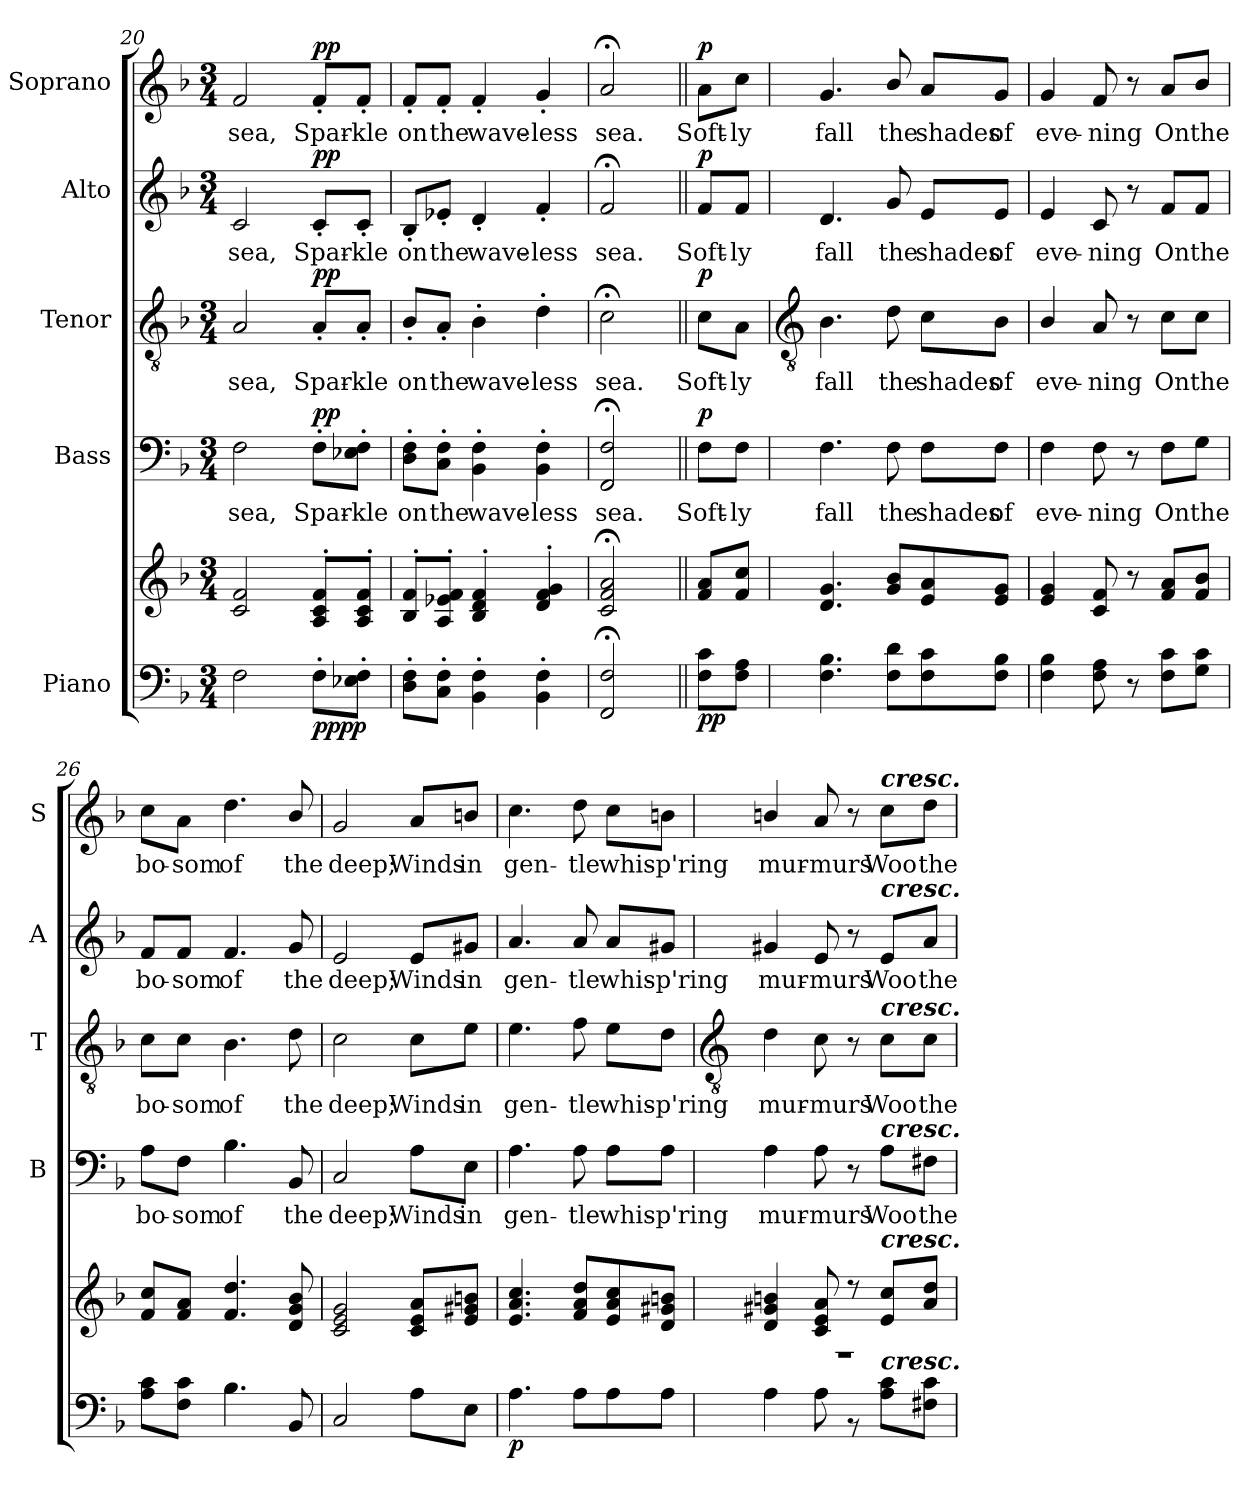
**kern	**kern	**dynam	**kern	**text	**dynam	**kern	**text	**dynam	**kern	**text	**dynam	**kern	**text	**dynam
*part5	*part5	*part5	*part4	*part4	*part4	*part3	*part3	*part3	*part2	*part2	*part2	*part1	*part1	*part1
*staff6	*staff5	*staff5/6	*staff4	*staff4	*staff4	*staff3	*staff3	*staff3	*staff2	*staff2	*staff2	*staff1	*staff1	*staff1
*I"Piano	*	*	*I"Bass	*	*	*I"Tenor	*	*	*I"Alto	*	*	*I"Soprano	*	*
*	*	*	*I'B	*	*	*I'T	*	*	*I'A	*	*	*I'S	*	*
*clefF4	*clefG2	*	*clefF4	*	*	*clefGv2	*	*	*clefG2	*	*	*clefG2	*	*
*k[b-]	*k[b-]	*	*k[b-]	*	*	*k[b-]	*	*	*k[b-]	*	*	*k[b-]	*	*
*F:	*F:	*	*F:	*	*	*F:	*	*	*F:	*	*	*F:	*	*
*M3/4	*M3/4	*	*M3/4	*	*	*M3/4	*	*	*M3/4	*	*	*M3/4	*	*
=20	=20	=20	=20	=20	=20	=20	=20	=20	=20	=20	=20	=20	=20	=20
*	*^	*	*	*	*	*	*	*	*	*	*	*	*	*
!	!	!LO:N:vis=1	!	!	!LO:LY:b	!	!	!LO:LY:b	!	!	!LO:LY:b	!	!	!LO:LY:b	!
2F	2c/ 2f/	2.ryy	.	2F	sea,	.	2A	sea,	.	2c	sea,	.	2f	sea,	.
!	!	!	!LO:DY:b=2	!	!LO:LY:b	!	!	!LO:LY:b	!	!	!LO:LY:b	!	!	!LO:LY:b	!
!	!	!	!LO:DY:n=1:b	!	!	!LO:DY:b	!	!	!LO:DY:b	!	!	!LO:DY:b	!	!	!LO:DY:b
8F'L	8A/' 8c/' 8f/'L	.	pp pp	8F'\L	Spar-	pp	8A'/L	Spar-	pp	8c'/L	Spar-	pp	8f'/L	Spar-	pp
!	!	!	!	!	!LO:LY:b	!	!	!LO:LY:b	!	!	!LO:LY:b	!	!	!LO:LY:b	!
8E-X' 8F'J	8A/' 8c/' 8f/'J	.	.	8E-X'\ 8F'\J	-kle	.	8A'/J	-kle	.	8c'/J	-kle	.	8f'/J	-kle	.
=21	=21	=21	=21	=21	=21	=21	=21	=21	=21	=21	=21	=21	=21	=21	=21
!	!	!LO:N:vis=1	!	!	!LO:LY:b	!	!	!LO:LY:b	!	!	!LO:LY:b	!	!	!LO:LY:b	!
8D' 8F'L	8B-/' 8f/'L	2.ryy	.	8D'\ 8F'\L	on	.	8B-'/L	on	.	8B-'/L	on	.	8f'/L	on	.
!	!	!	!	!	!LO:LY:b	!	!	!LO:LY:b	!	!	!LO:LY:b	!	!	!LO:LY:b	!
8C' 8F'J	8A/' 8e-X/' 8f/'J	.	.	8C'\ 8F'\J	the	.	8A'/J	the	.	8e-X'/J	the	.	8f'/J	the	.
!	!	!	!	!	!LO:LY:b	!	!	!LO:LY:b	!	!	!LO:LY:b	!	!	!LO:LY:b	!
4BB-' 4F'	4B-/' 4d/' 4f/'	.	.	4BB-' 4F'	wave-	.	4B-'	wave-	.	4d'	wave-	.	4f'	wave-	.
!	!	!	!	!	!LO:LY:b	!	!	!LO:LY:b	!	!	!LO:LY:b	!	!	!LO:LY:b	!
4BB-' 4F'	4d/' 4f/' 4g/'	.	.	4BB-' 4F'	-less	.	4d'	-less	.	4f'	-less	.	4g'	-less	.
=22	=22	=22	=22	=22	=22	=22	=22	=22	=22	=22	=22	=22	=22	=22	=22
!	!	!	!	!	!LO:LY:b	!	!	!LO:LY:b	!	!	!LO:LY:b	!	!	!LO:LY:b	!
2FF; 2F;	2c/;< 2f/;< 2a/;<	2ryy	.	2FF;< 2F;<	sea.	.	2c;<	sea.	.	2f;<	sea.	.	2a;<	sea.	.
=23||	=23||	=23||	=23||	=23||	=23||	=23||	=23||	=23||	=23||	=23||	=23||	=23||	=23||	=23||	=23||
!	!	!	!LO:DY:b=2	!	!LO:LY:b	!	!	!LO:LY:b	!	!	!LO:LY:b	!	!	!LO:LY:b	!
!	!	!	!LO:DY:n=1:b	!	!	!LO:DY:b	!	!	!LO:DY:b	!	!	!LO:DY:b	!	!	!LO:DY:b
8F 8cL	8f/ 8a/L	4ryy	p p	8F\L	Soft-	p	8c\L	Soft-	p	8f/L	Soft-	p	8a\L	Soft-	p
!	!	!	!	!	!LO:LY:b	!	!	!LO:LY:b	!	!	!LO:LY:b	!	!	!LO:LY:b	!
8F 8AJ	8f/ 8cc/J	.	.	8F\J	-ly	.	8A\J	-ly	.	8f/J	-ly	.	8cc\J	-ly	.
*	*v	*v	*	*	*	*	*	*	*	*	*	*	*	*	*
!!LO:LB:g=z
=24	=24	=24	=24	=24	=24	=24	=24	=24	=24	=24	=24	=24	=24	=24
*	*	*	*	*	*	*clefGv2	*	*	*	*	*	*	*	*
!	!	!	!	!LO:LY:b	!	!	!LO:LY:b	!	!	!LO:LY:b	!	!	!LO:LY:b	!
4.F 4.B-	4.d 4.g	.	4.F	fall	.	4.B-	fall	.	4.d	fall	.	4.g	fall	.
!	!	!	!	!LO:LY:b	!	!	!LO:LY:b	!	!	!LO:LY:b	!	!	!LO:LY:b	!
8F 8dL	8g/ 8b-/L	.	8F	the	.	8d	the	.	8g	the	.	8b-/	the	.
!	!	!	!	!LO:LY:b	!	!	!LO:LY:b	!	!	!LO:LY:b	!	!	!LO:LY:b	!
8F 8c	8e 8a	.	8F\L	shades	.	8c\L	shades	.	8e/L	shades	.	8a/L	shades	.
!	!	!	!	!LO:LY:b	!	!	!LO:LY:b	!	!	!LO:LY:b	!	!	!LO:LY:b	!
8F 8B-J	8e 8gJ	.	8F\J	of	.	8B-\J	of	.	8e/J	of	.	8g/J	of	.
=25	=25	=25	=25	=25	=25	=25	=25	=25	=25	=25	=25	=25	=25	=25
!	!	!	!	!LO:LY:b	!	!	!LO:LY:b	!	!	!LO:LY:b	!	!	!LO:LY:b	!
4F 4B-	4e 4g	.	4F	eve-	.	4B-/	eve-	.	4e	eve-	.	4g	eve-	.
!	!	!	!	!LO:LY:b	!	!	!LO:LY:b	!	!	!LO:LY:b	!	!	!LO:LY:b	!
8F 8A	8c 8f	.	8F	-ning	.	8A	-ning	.	8c	-ning	.	8f	-ning	.
8r	8r	.	8r	.	.	8r	.	.	8r	.	.	8r	.	.
!	!	!	!	!LO:LY:b	!	!	!LO:LY:b	!	!	!LO:LY:b	!	!	!LO:LY:b	!
8F 8cL	8f 8aL	.	8F\L	On	.	8c\L	On	.	8f/L	On	.	8a/L	On	.
!	!	!	!	!LO:LY:b	!	!	!LO:LY:b	!	!	!LO:LY:b	!	!	!LO:LY:b	!
8G 8cJ	8f 8b-J	.	8G\J	the	.	8c\J	the	.	8f/J	the	.	8b-/J	the	.
=26	=26	=26	=26	=26	=26	=26	=26	=26	=26	=26	=26	=26	=26	=26
!	!	!	!	!LO:LY:b	!	!	!LO:LY:b	!	!	!LO:LY:b	!	!	!LO:LY:b	!
8A 8cL	8f 8ccL	.	8A\L	bo-	.	8c\L	bo-	.	8f/L	bo-	.	8cc\L	bo-	.
!	!	!	!	!LO:LY:b	!	!	!LO:LY:b	!	!	!LO:LY:b	!	!	!LO:LY:b	!
8F 8cJ	8f 8aJ	.	8F\J	-som	.	8c\J	-som	.	8f/J	-som	.	8a\J	-som	.
!	!	!	!	!LO:LY:b	!	!	!LO:LY:b	!	!	!LO:LY:b	!	!	!LO:LY:b	!
4.B-	4.f 4.dd	.	4.B-	of	.	4.B-	of	.	4.f	of	.	4.dd	of	.
!	!	!	!	!LO:LY:b	!	!	!LO:LY:b	!	!	!LO:LY:b	!	!	!LO:LY:b	!
8BB-	8d/ 8g/ 8b-/	.	8BB-	the	.	8d	the	.	8g	the	.	8b-/	the	.
=27	=27	=27	=27	=27	=27	=27	=27	=27	=27	=27	=27	=27	=27	=27
!	!	!	!	!LO:LY:b	!	!	!LO:LY:b	!	!	!LO:LY:b	!	!	!LO:LY:b	!
2C/	2c 2e 2g	.	2C	deep;	.	2c	deep;	.	2e	deep;	.	2g	deep;	.
!	!	!	!	!LO:LY:b	!	!	!LO:LY:b	!	!	!LO:LY:b	!	!	!LO:LY:b	!
8AL	8c 8e 8aL	.	8A\L	Winds	.	8c\L	Winds	.	8e/L	Winds	.	8a/L	Winds	.
!	!	!	!	!LO:LY:b	!	!	!LO:LY:b	!	!	!LO:LY:b	!	!	!LO:LY:b	!
8EJ	8e 8g#X 8bnJ	.	8E\J	in	.	8e\J	in	.	8g#X/J	in	.	8bn/J	in	.
=28	=28	=28	=28	=28	=28	=28	=28	=28	=28	=28	=28	=28	=28	=28
!	!	!LO:DY:b=2	!	!LO:LY:b	!	!	!LO:LY:b	!	!	!LO:LY:b	!	!	!LO:LY:b	!
4.A	4.e 4.a 4.cc	p	4.A	gen-	.	4.e	gen-	.	4.a	gen-	.	4.cc	gen-	.
!	!	!	!	!LO:LY:b	!	!	!LO:LY:b	!	!	!LO:LY:b	!	!	!LO:LY:b	!
8AL	8f 8a 8ddL	.	8A	-tle	.	8f	-tle	.	8a	-tle	.	8dd	-tle	.
!	!	!	!	!LO:LY:b	!	!	!LO:LY:b	!	!	!LO:LY:b	!	!	!LO:LY:b	!
8A	8e 8a 8cc	.	8A\L	whis-	.	8e\L	whis-	.	8a/L	whis-	.	8cc\L	whis-	.
!	!	!	!	!LO:LY:b	!	!	!LO:LY:b	!	!	!LO:LY:b	!	!	!LO:LY:b	!
8AJ	8d/ 8g#X/ 8bn/J	.	8A\J	-p'ring	.	8d\J	-p'ring	.	8g#X/J	-p'ring	.	8bn\J	-p'ring	.
!!LO:LB:g=z
=29	=29	=29	=29	=29	=29	=29	=29	=29	=29	=29	=29	=29	=29	=29
*	*	*	*	*	*	*clefGv2	*	*	*	*	*	*	*	*
*	*^	*	*	*	*	*	*	*	*	*	*	*	*	*
!LO:N:vis=1	!	!LO:N:vis=1	!	!	!LO:LY:b	!	!	!LO:LY:b	!	!	!LO:LY:b	!	!	!LO:LY:b	!
*^	*	*	*	*	*	*	*	*	*	*	*	*	*	*	*
2.ryy	4A\	4d/ 4g#X/ 4bn/	2.r	.	4A	mur-	.	4d	mur-	.	4g#X	mur-	.	4bn/	mur-	.
!	!	!	!	!	!	!LO:LY:b	!	!	!LO:LY:b	!	!	!LO:LY:b	!	!	!LO:LY:b	!
.	8A\	8c/ 8e/ 8a/	.	.	8A	-murs	.	8c	-murs	.	8e	-murs	.	8a	-murs	.
.	8r	8r	.	.	8r	.	.	8r	.	.	8r	.	.	8r	.	.
!	!	!	!	!	!	!	!	!	!	!	!	!	!	!LO:TX:a:Bi:t=cresc.	!	!
!	!	!	!	!	!	!	!	!	!	!	!LO:TX:a:Bi:t=cresc.	!	!	!	!	!
!	!	!	!	!	!	!	!	!LO:TX:a:Bi:t=cresc.	!	!	!	!	!	!	!	!
!	!	!	!	!	!LO:TX:a:Bi:t=cresc.	!	!	!	!	!	!	!	!	!	!	!
!	!	!LO:TX:a:Bi:t=cresc.	!	!	!	!	!	!	!	!	!	!	!	!	!	!
!	!LO:TX:a:Bi:t=cresc.	!	!	!	!	!	!	!	!	!	!	!	!	!	!	!
!	!	!	!	!	!	!LO:LY:b	!	!	!LO:LY:b	!	!	!LO:LY:b	!	!	!LO:LY:b	!
.	8A\ 8c\L	8e/ 8cc/L	.	.	8A\L	Woo	.	8c\L	Woo	.	8e/L	Woo	.	8cc\L	Woo	.
!	!	!	!	!	!	!LO:LY:b	!	!	!LO:LY:b	!	!	!LO:LY:b	!	!	!LO:LY:b	!
.	8F#X\ 8c\J	8a/ 8dd/J	.	.	8F#X\J	the	.	8c\J	the	.	8a/J	the	.	8dd\J	the	.
*v	*v	*	*	*	*	*	*	*	*	*	*	*	*	*	*	*
*	*v	*v	*	*	*	*	*	*	*	*	*	*	*	*	*
=	=	=	=	=	=	=	=	=	=	=	=	=	=	=
*-	*-	*-	*-	*-	*-	*-	*-	*-	*-	*-	*-	*-	*-	*-
